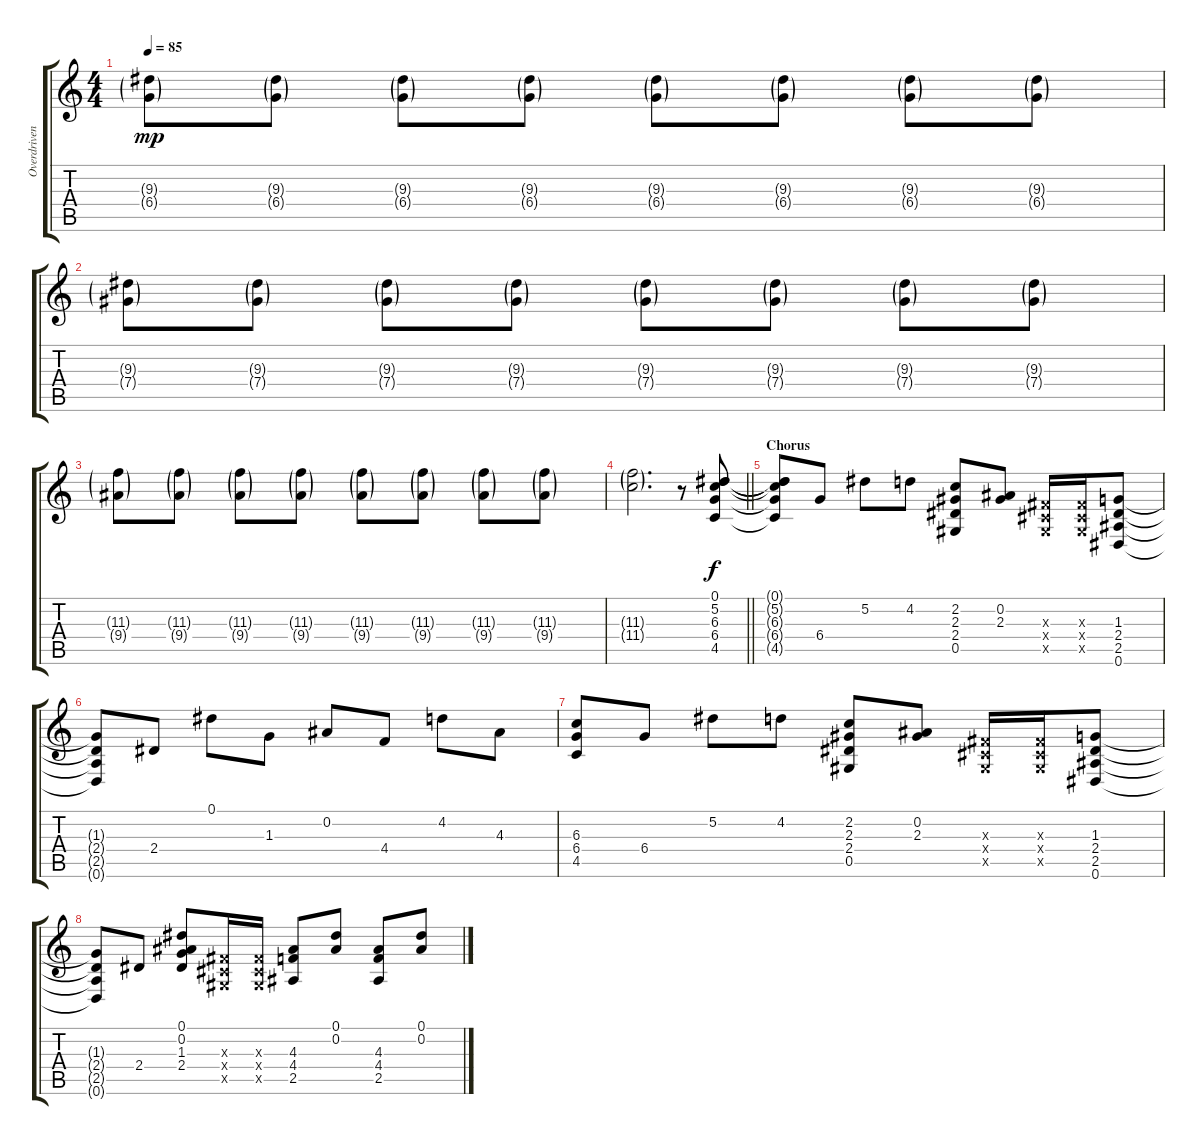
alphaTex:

\track ("Overdriven Guitar" "Overdriven") {instrument overdrivenguitar}
\staff {score tabs}
\tuning (Eb4 Bb3 Gb3 Db3 Ab2 Eb2) {hide}
\ts (4 4)
\tempo 85
\clef g2
\ks c
(9.3{g} 6.4{g}).8{dy mp} (9.3{g} 6.4{g}).8 (9.3{g} 6.4{g}).8 (9.3{g} 6.4{g}).8 (9.3{g} 6.4{g}).8 (9.3{g} 6.4{g}).8 (9.3{g} 6.4{g}).8 (9.3{g} 6.4{g}).8 |
(9.3{g} 7.4{g}).8 (9.3{g} 7.4{g}).8 (9.3{g} 7.4{g}).8 (9.3{g} 7.4{g}).8 (9.3{g} 7.4{g}).8 (9.3{g} 7.4{g}).8 (9.3{g} 7.4{g}).8 (9.3{g} 7.4{g}).8 |
(11.3{g} 9.4{g}).8 (11.3{g} 9.4{g}).8 (11.3{g} 9.4{g}).8 (11.3{g} 9.4{g}).8 (11.3{g} 9.4{g}).8 (11.3{g} 9.4{g}).8 (11.3{g} 9.4{g}).8 (11.3{g} 9.4{g}).8 |
\barLineRight lightlight
(11.3{g} 11.4{g}).2{d} r.8 (0.1 5.2 6.3 6.4 4.5).8{dy f volume 12 balance 2 instrument overdrivenguitar} |
\section ("" "Chorus")
(0.1{t} 5.2{t} 6.3{t} 6.4{t} 4.5{t}).8 6.4.8 5.2.8 4.2.8 (2.2 2.3 2.4 0.5).8 (0.2 2.3).8 (0.3{x} 0.4{x} 0.5{x}).16 (0.3{x} 0.4{x} 0.5{x}).16 (1.3 2.4 2.5 0.6).8 |
(1.3{t} 2.4{t} 2.5{t} 0.6{t}).8 2.4.8 0.1.8 1.3.8 0.2.8 4.4.8 4.2.8 4.3.8 |
(6.3 6.4 4.5).8 6.4.8 5.2.8 4.2.8 (2.2 2.3 2.4 0.5).8 (0.2 2.3).8 (0.3{x} 0.4{x} 0.5{x}).16 (0.3{x} 0.4{x} 0.5{x}).16 (1.3 2.4 2.5 0.6).8 |
(1.3{t} 2.4{t} 2.5{t} 0.6{t}).8 2.4.8 (0.1 0.2 1.3 2.4).8 (0.3{x} 0.4{x} 0.5{x}).16 (0.3{x} 0.4{x} 0.5{x}).16 (4.3 4.4 2.5).8 (0.1 0.2).8 (4.3 4.4 2.5).8 (0.1 0.2).8
